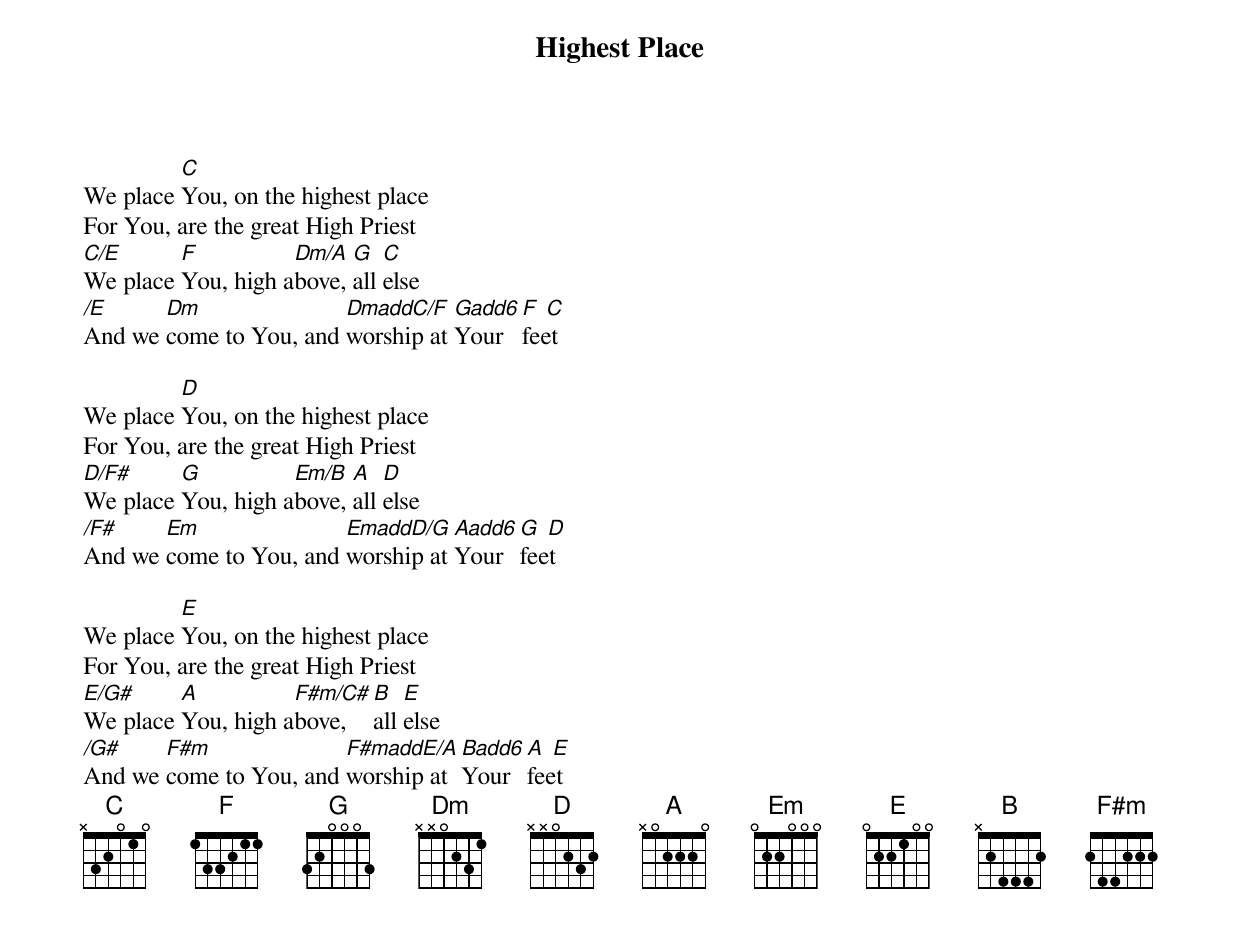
{title: Highest Place}
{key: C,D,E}
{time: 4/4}
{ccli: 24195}
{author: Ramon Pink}
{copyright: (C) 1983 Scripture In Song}

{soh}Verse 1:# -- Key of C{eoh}
We place [C]You, on the highest place
For You, are the great High Priest
[C/E]We place [F]You, high a[Dm/A]bove, [G]all [C]else
[/E]And we [Dm]come to You, and [DmaddC/F]worship at [Gadd6]Your [F  C]feet

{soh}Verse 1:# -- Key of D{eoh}
We place [D]You, on the highest place
For You, are the great High Priest
[D/F#]We place [G]You, high a[Em/B]bove, [A]all [D]else
[/F#]And we [Em]come to You, and [EmaddD/G]worship at [Aadd6]Your [G  D]feet

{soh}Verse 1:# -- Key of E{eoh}
We place [E]You, on the highest place
For You, are the great High Priest
[E/G#]We place [A]You, high a[F#m/C#]bove, [B]all [E]else
[/G#]And we [F#m]come to You, and [F#maddE/A]worship at [Badd6]Your [A  E]feet
